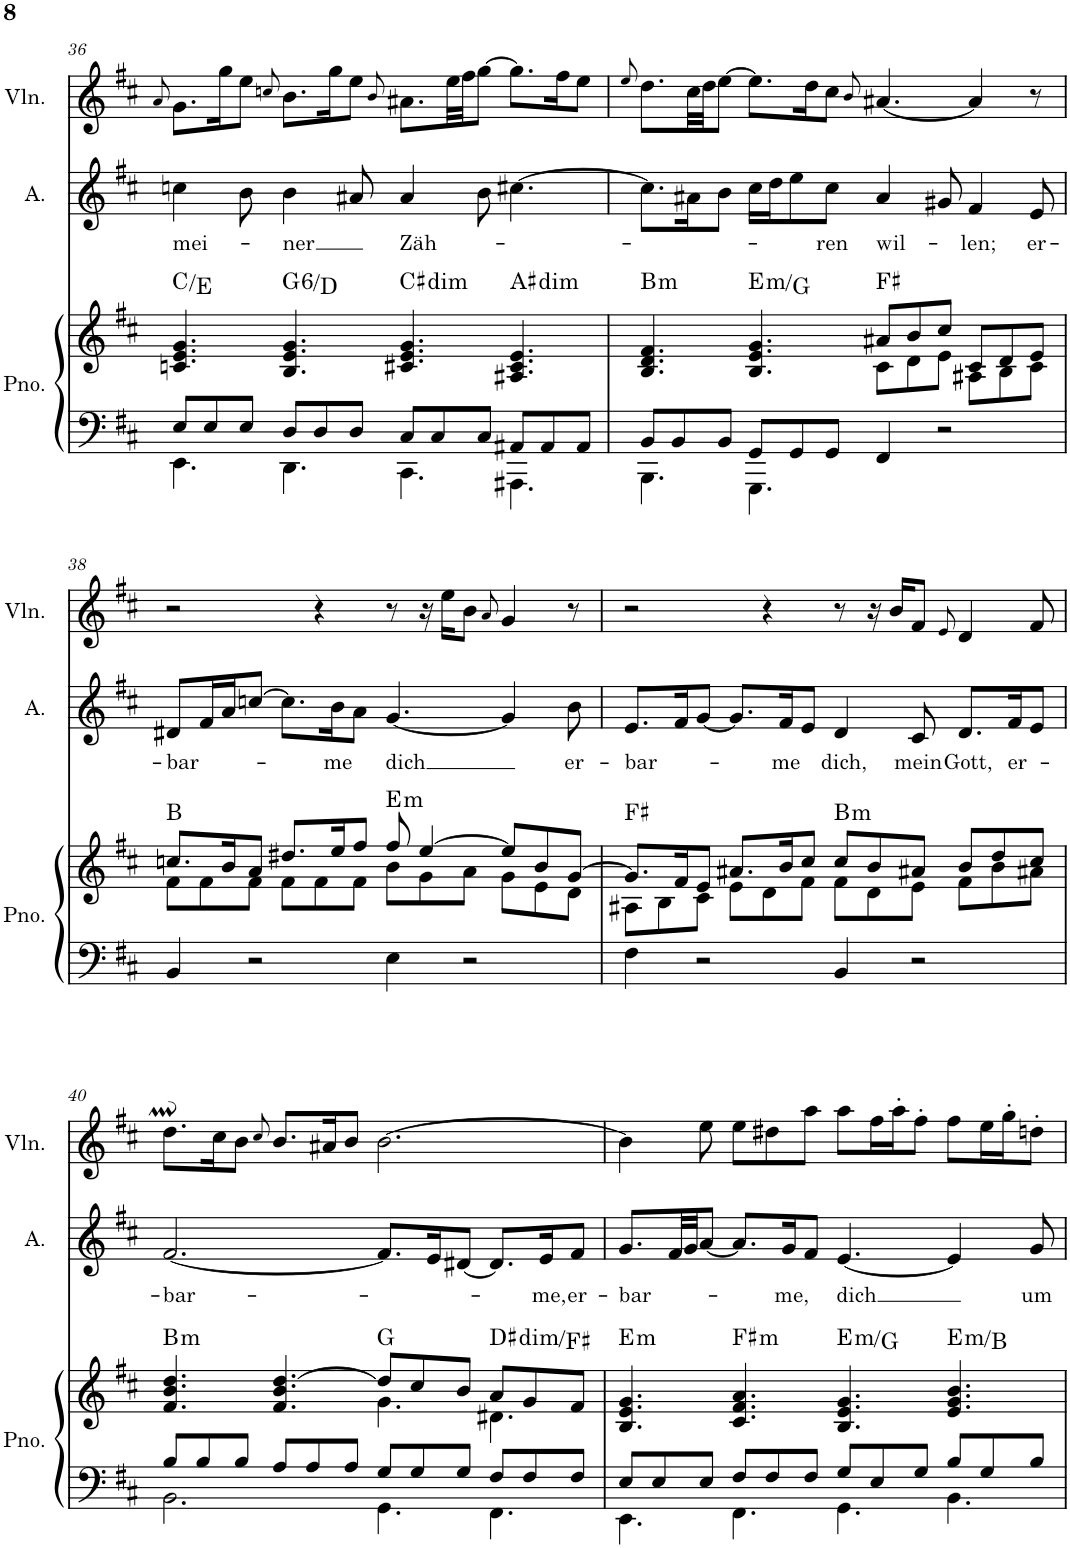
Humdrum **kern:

**kern	**kern	**harte	**kern	**text	**kern
*part3	*part3	*part3	*part2	*part2	*part1
*staff4	*staff3	*	*staff2	*staff2	*staff1
*I"Piano	*	*	*I"Alto	*	*I"ヴァイオリン
*I'Pno.	*	*	*I'A.	*	*
!!LO:PB:g=z
*clefF4	*clefG2	*	*clefG2	*	*clefG2
*k[f#c#]	*k[f#c#]	*	*k[f#c#]	*	*k[f#c#]
*M12/8	*M12/8	*	*M12/8	*	*M12/8
=36	=36	=36	=36	=36	=36
.	.	.	.	.	8qa/
*^	*	*	*	*	*
!	!	!	!	!	!LO:LY:b	!
8E/L	4.EE\	4.cn/ 4.e/ 4.g/	C:maj/3	4ccn\	mei-	8.g\L
8E/	.	.	.	.	.	.
.	.	.	.	.	.	16gg\K
8E/J	.	.	.	8b\	.	8ee\J
.	.	.	.	.	.	8qccn/
!	!	!	!LO:H:kt=6	!	!LO:LY:b	!
8D/L	4.DD\	4.B/ 4.e/ 4.g/	G:maj6/5	4b\	-ner	8.b\L
8D/	.	.	.	.	.	.
.	.	.	.	.	.	16gg\K
8D/J	.	.	.	8a#X/	.	8ee\J
.	.	.	.	.	.	8qb/
!	!	!	!LO:H:kt=dim	!	!LO:LY:b	!
8C#/L	4.CC#\	4.c#X/ 4.e/ 4.g/	C#:dim	4a#/	Zäh-	8.a#X\L
8C#/	.	.	.	.	.	.
.	.	.	.	.	.	32ee\LL
.	.	.	.	.	.	32ff#\JJ
8C#/J	.	.	.	8b\	.	[8gg\J
!	!	!	!LO:H:kt=dim	!	!	!
8AA#X/L	4.AAA#X\	4.A#X/ 4.c#/ 4.e/	A#:dim	[4.cc#X\	.	8.gg\L]
8AA#/	.	.	.	.	.	.
.	.	.	.	.	.	16ff#\K
8AA#/J	.	.	.	.	.	8ee\J
=37	=37	=37	=37	=37	=37	=37
.	.	.	.	.	.	8qee/
*	*	*^	*	*	*	*
!	!	!	!	!LO:H:kt=m	!	!	!
8BB/L	4.BBB\	4.B/ 4.d/ 4.f#/	2.ryy	B:min	8.cc#\L]	.	8.dd\L
8BB/	.	.	.	.	.	.	.
.	.	.	.	.	16a#X\K	.	32cc#\LL
.	.	.	.	.	.	.	32dd\JJ
8BB/J	.	.	.	.	8b\J	.	[8ee\J
!	!	!	!	!LO:H:kt=m	!	!	!
8GG/L	4.GGG\	4.B/ 4.e/ 4.g/	.	E:min/b3	16cc#\LL	.	8.ee\L]
.	.	.	.	.	16dd\J	.	.
8GG/	.	.	.	.	8ee\	.	.
.	.	.	.	.	.	.	16dd\K
!	!	!	!	!	!	!LO:LY:b	!
8GG/J	.	.	.	.	8cc#\J	-ren	8cc#\J
.	.	.	.	.	.	.	8qb/
!	!	!	!	!	!	!LO:LY:b	!
4FF#/	2.ryy	8a#X/L	8c#\L	F#:maj	4a#/	wil-	[4.a#X/
.	.	8b/	8d\	.	.	.	.
2r	.	8cc#/J	8e\J	.	8g#X/	.	.
!	!	!	!	!	!	!LO:LY:b	!
.	.	8c#/L	8A#X\L	.	4f#/	-len;	4a#/]
.	.	8d/	8B\	.	.	.	.
!	!	!	!	!	!	!LO:LY:b	!
.	.	8e/J	8c#\J	.	8e/	er-	8r
*v	*v	*	*	*	*	*	*
!!LO:LB:g=z
=38	=38	=38	=38	=38	=38	=38
!	!	!	!	!	!LO:LY:b	!
4BB/	8.ccn/L	8f#\L	B:maj	8d#X/L	-bar-	2r
.	.	8f#\	.	16f#/L	.	.
.	16b/K	.	.	16a/J	.	.
2r	8a/J	8f#\J	.	[8ccn/J	.	.
.	8.dd#X/L	8f#\L	.	8.cc\L]	.	.
.	.	8f#\	.	.	.	4r
!	!	!	!	!	!LO:LY:b	!
.	16ee/K	.	.	16b\K	-me	.
.	8ff#/J	8f#\J	.	8a\J	.	.
!	!	!	!LO:H:kt=m	!	!LO:LY:b	!
4E\	8ff#/	8b\L	E:min	[4.g/	-dich	8r
.	[4ee/	8g\	.	.	.	16r
.	.	.	.	.	.	16ee\KL
2r	.	8a\J	.	.	.	8b\J
.	.	.	.	.	.	8qa/
.	8ee/L]	8g\L	.	4g/]	.	4g/
.	8b/	8e\	.	.	.	.
!	!	!	!	!	!LO:LY:b	!
.	[8g/J	8d\J	.	8b\	er-	8r
=39	=39	=39	=39	=39	=39	=39
!	!	!	!	!	!LO:LY:b	!
4F#\	8.g/L]	8A#X\L	F#:maj	8.e/L	-bar-	2r
.	.	8B\	.	.	.	.
.	16f#/K	.	.	16f#/K	.	.
2r	8e/J	8c#\J	.	[8g/J	.	.
.	8.a#X/L	8e\L	.	8.g/L]	.	.
.	.	8d\	.	.	.	4r
!	!	!	!	!	!LO:LY:b	!
.	16b/K	.	.	16f#/K	-me	.
.	8cc#/J	8f#\J	.	8e/J	.	.
!	!	!	!LO:H:kt=m	!	!LO:LY:b	!
4BB/	8cc#/L	8f#\L	B:min	4d/	dich,	8r
.	8b/	8d\	.	.	.	16r
.	.	.	.	.	.	16b/KL
!	!	!	!	!	!LO:LY:b	!
2r	8a#X/J	8e\J	.	8c#/	mein	8f#/J
.	.	.	.	.	.	8qe/
!	!	!	!	!	!LO:LY:b	!
.	8b/L	8f#\L	.	8.d/L	Gott,	4d/
.	8dd/	8b\	.	.	.	.
!	!	!	!	!	!LO:LY:b	!
.	.	.	.	16f#/K	er-	.
.	8cc#/J	8a#X\J	.	8e/J	.	8f#/
!!LO:LB:g=z
=40	=40	=40	=40	=40	=40	=40
*^	*	*	*	*	*	*
!	!	!	!	!LO:H:kt=m	!	!LO:LY:b	!
8B/L	2.BB\	4.f#/ 4.b/ 4.dd/	2.ryy	B:min	[2.f#/	-bar-	8.ddM\L
8B/	.	.	.	.	.	.	.
.	.	.	.	.	.	.	16cc#\K
8B/J	.	.	.	.	.	.	8b\J
.	.	.	.	.	.	.	8qcc#/
8A/L	.	4.f#/ 4.b/ [4.dd/	.	.	.	.	8.b/L
8A/	.	.	.	.	.	.	.
.	.	.	.	.	.	.	16a#X/K
8A/J	.	.	.	.	.	.	8b/J
8G/L	4.GG\	8dd/L]	4.g\	G:maj	8.f#/L]	.	[2.b\
8G/	.	8cc#/	.	.	.	.	.
.	.	.	.	.	16e/K	.	.
8G/J	.	8b/J	.	.	[8d#X/J	.	.
!	!	!	!	!LO:H:kt=dim	!	!	!
8F#/L	4.FF#\	8a/L	4.d#X\	D#:dim/b3	8.d#/L]	.	.
8F#/	.	8g/	.	.	.	.	.
!	!	!	!	!	!	!LO:LY:b	!
.	.	.	.	.	16e/K	-me,	.
!	!	!	!	!	!	!LO:LY:b	!
8F#/J	.	8f#/J	.	.	8f#/J	er-	.
*	*	*v	*v	*	*	*	*
=41	=41	=41	=41	=41	=41	=41
!	!	!	!LO:H:kt=m	!	!LO:LY:b	!
8E/L	4.EE\	4.B/ 4.e/ 4.g/	E:min	8.g/L	-bar-	4b\]
8E/	.	.	.	.	.	.
.	.	.	.	32f#/LL	.	.
.	.	.	.	32g/JJ	.	.
8E/J	.	.	.	[8a/J	.	8ee\
!	!	!	!LO:H:kt=m	!	!	!
8F#/L	4.FF#\	4.c#/ 4.f#/ 4.a/	F#:min	8.a/L]	.	8ee\L
8F#/	.	.	.	.	.	8dd#X\
!	!	!	!	!	!LO:LY:b	!
.	.	.	.	16g/K	-me,	.
8F#/J	.	.	.	8f#/J	.	8aa\J
!	!	!	!LO:H:kt=m	!	!LO:LY:b	!
8G/L	4.GG\	4.B/ 4.e/ 4.g/	E:min/b3	[4.e/	-dich	8aa\L
8E/	.	.	.	.	.	16ff#\L
.	.	.	.	.	.	16aa'\J
8G/J	.	.	.	.	.	8ff#'\J
!	!	!	!LO:H:kt=m	!	!	!
8B/L	4.BB\	4.e/ 4.g/ 4.b/	E:min/5	4e/]	.	8ff#\L
8G/	.	.	.	.	.	16ee\L
.	.	.	.	.	.	16gg'\J
!	!	!	!	!	!LO:LY:b	!
8B/J	.	.	.	8g/	um	8ddn'\J
*v	*v	*	*	*	*	*
=	=	=	=	=	=
*-	*-	*-	*-	*-	*-
